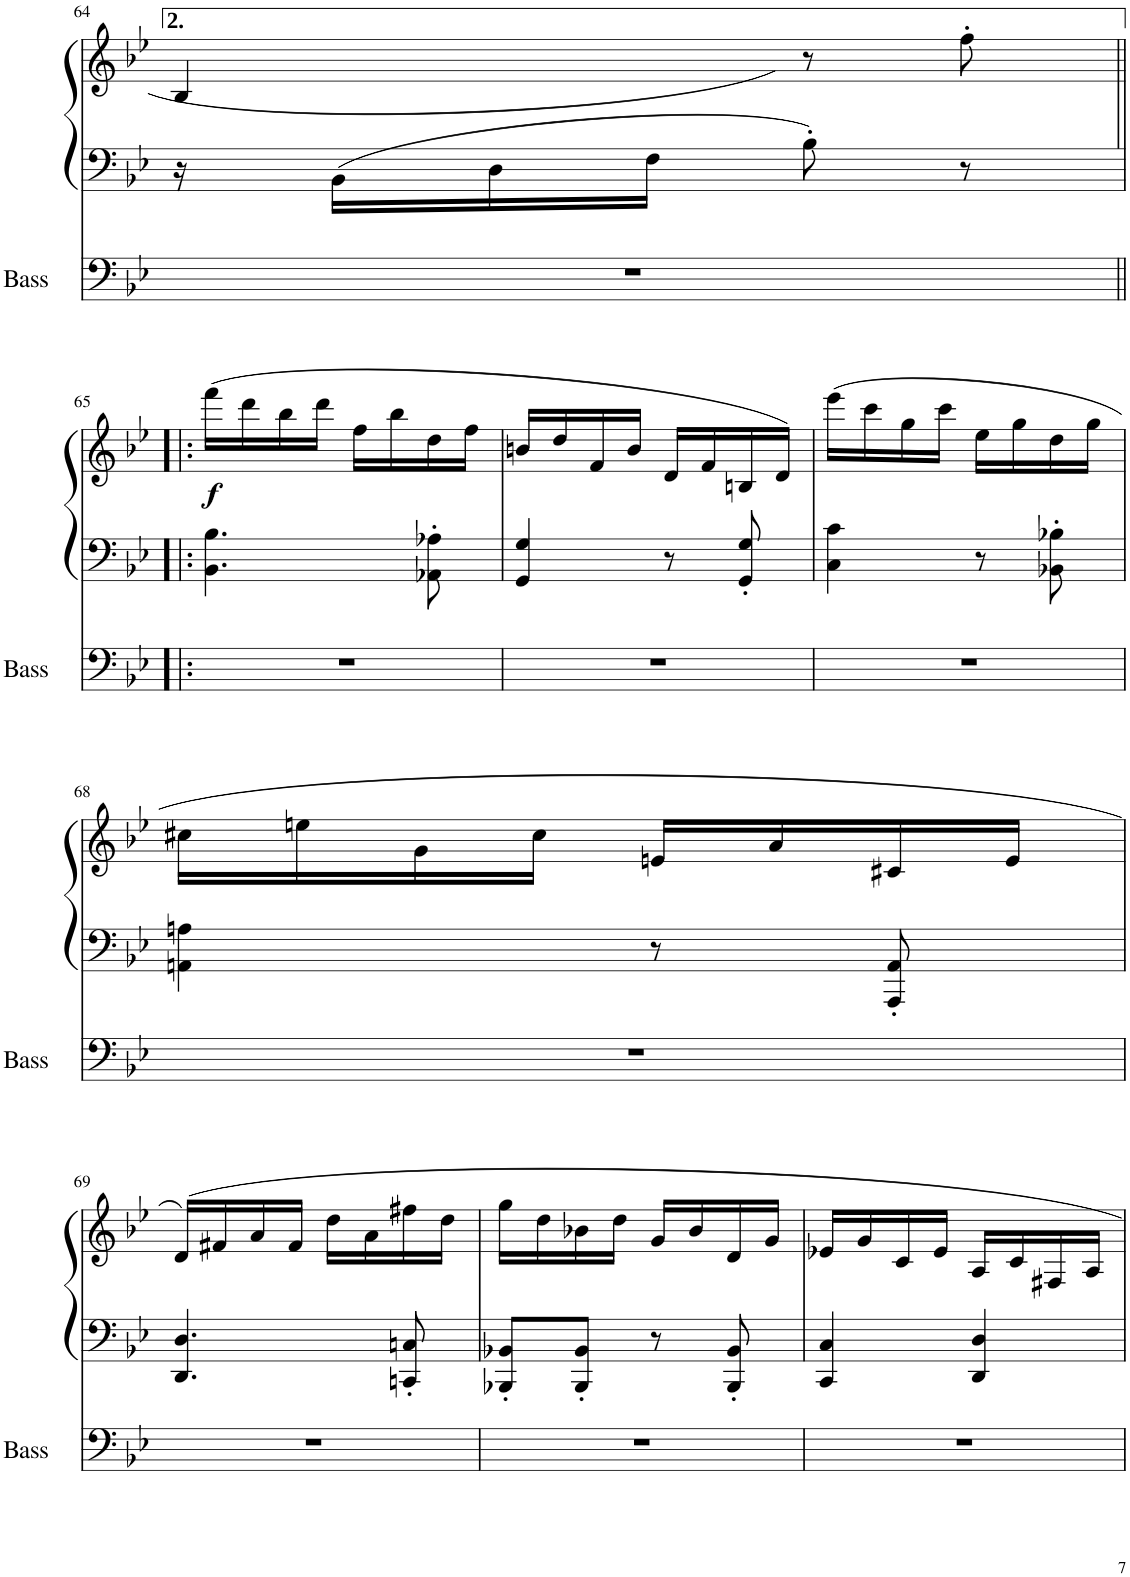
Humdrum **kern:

**kern	**kern	**kern	**dynam
*part2	*part1	*part1	*part1
*staff3	*staff2	*staff1	*staff1/2
*I"Acoustic Bass	*I"Piano	*	*
*I'Bass	*I'Pno	*	*
!!LO:PB:g=z
*clefF4	*clefF4	*clefG2	*
*Trd7c12	*	*	*
*k[b-e-]	*k[b-e-]	*k[b-e-]	*
*M2/4	*M2/4	*M2/4	*
=64	=64	=64	=64
2r	16r	(4B-/	.
.	16BB-\LL	.	.
.	16D\	.	.
.	16F\JJ	.	.
.	8B-'\	8r)	.
.	8r	8ff'\	.
!!LO:LB:g=z
=65!|:	=65!|:	=65!|:	=65!|:
!	!	!	!LO:DY:b
2r	4.BB-\ 4.B-\	(16fff\LL	f
.	.	16ddd\	.
.	.	16bb-\	.
.	.	16ddd\JJ	.
.	.	16ff\LL	.
.	.	16bb-\	.
.	8AA-X\' 8A-X\'	16dd\	.
.	.	16ff\JJ	.
=66	=66	=66	=66
2r	4GG/ 4G/	16bn/LL	.
.	.	16dd/	.
.	.	16f/	.
.	.	16b/JJ	.
.	8r	16d/LL	.
.	.	16f/	.
.	8GG/' 8G/'	16Bn/	.
.	.	16d/JJ)	.
=67	=67	=67	=67
2r	4C\ 4c\	(16eee-\LL	.
.	.	16ccc\	.
.	.	16gg\	.
.	.	16ccc\JJ	.
.	8r	16ee-\LL	.
.	.	16gg\	.
.	8BB-X\' 8B-X\'	16dd\	.
.	.	16gg\JJ	.
!!LO:LB:g=z
=68	=68	=68	=68
2r	4AAn\ 4An\	16cc#X\LL	.
.	.	16een\	.
.	.	16g\	.
.	.	16cc#\JJ	.
.	8r	16en/LL	.
.	.	16a/	.
.	8AAA/' 8AA/'	16c#X/	.
.	.	16e/JJ	.
!!LO:LB:g=z
=69	=69	=69	=69
2r	4.DD/ 4.D/	16d/LL)	.
.	.	16f#X/	.
.	.	16a/	.
.	.	16f#/JJ	.
.	.	16dd\LL	.
.	.	16a\	.
.	8CCn/' 8Cn/'	16ff#X\	.
.	.	16dd\JJ	.
=70	=70	=70	=70
2r	8BBB-X/' 8BB-X/'L	16gg\LL	.
.	.	16dd\	.
.	8BBB-/' 8BB-/'J	16b-X\	.
.	.	16dd\JJ	.
.	8r	16g/LL	.
.	.	16b-/	.
.	8BBB-/' 8BB-/'	16d/	.
.	.	16g/JJ	.
=71	=71	=71	=71
2r	4CC/ 4C/	16e-X/LL	.
.	.	16g/	.
.	.	16c/	.
.	.	16e-/JJ	.
.	4DD/ 4D/	16A/LL	.
.	.	16c/	.
.	.	16F#X/	.
.	.	16A/JJ	.
=	=	=	=
*-	*-	*-	*-
